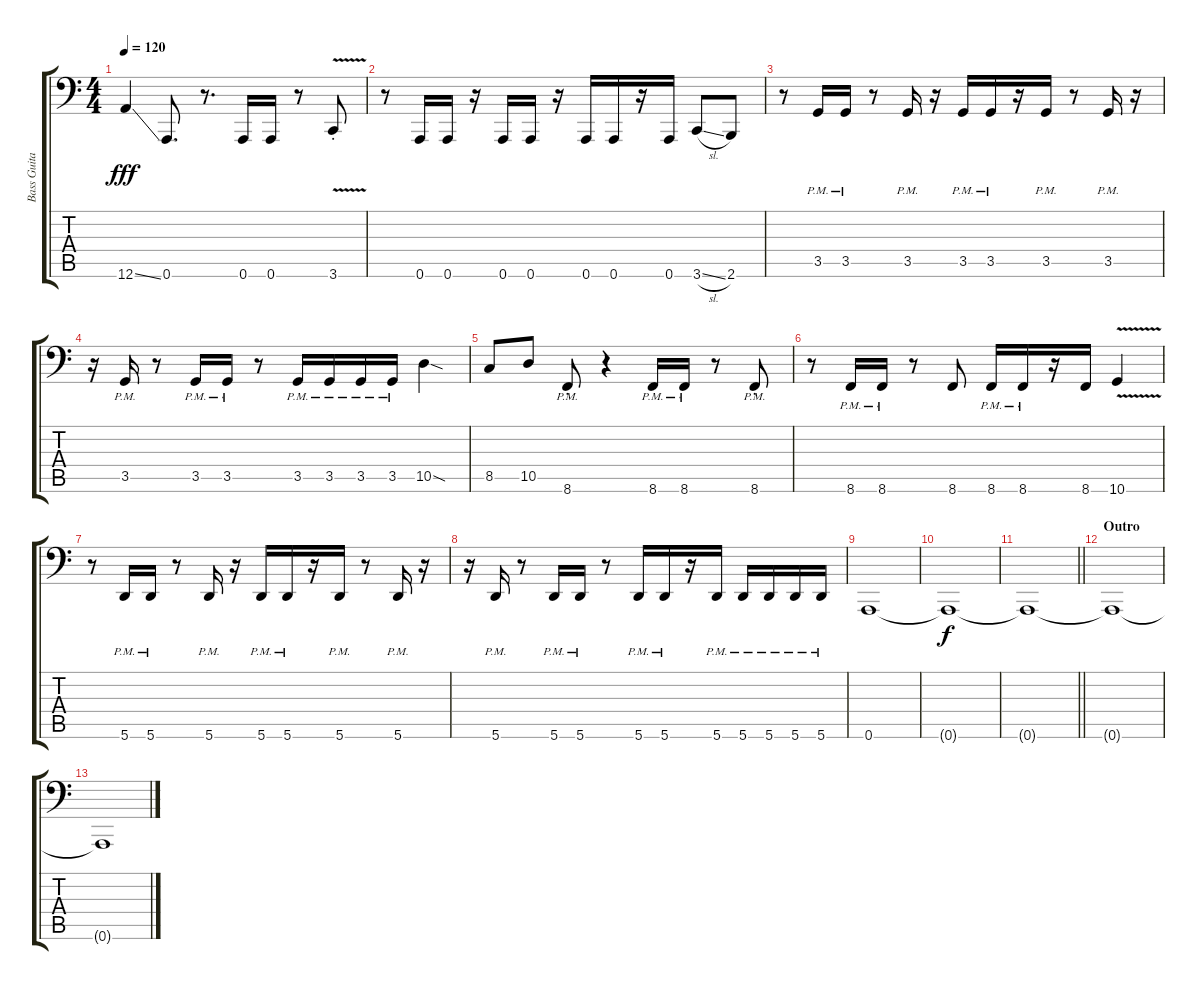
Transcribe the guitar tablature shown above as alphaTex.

\track ("Bass Guitar" "Bass Guita") {instrument electricbassfinger}
\staff {score tabs}
\tuning (B2 Gb2 D2 A1 E1 A0) {hide}
\ts (4 4)
\tempo 120
\clef f4
\ks c
12.6{ss}.4{dy fff} 0.6.8{d} r.8{d} 0.6.16 0.6.16 r.8 3.6{v st}.8 |
r.8 0.6.16 0.6.16 r.16 0.6.16 0.6.16 r.16 0.6.16 0.6.16 r.16 0.6.16 3.6{sl}.8 2.6.8 |
r.8 3.5{pm}.16 3.5{pm}.16 r.8 3.5{pm}.16 r.16 3.5{pm}.16 3.5{pm}.16 r.16 3.5{pm}.16 r.8 3.5{pm}.16 r.16 |
r.16 3.5{pm}.16 r.8 3.5{pm}.16 3.5{pm}.16 r.8 3.5{pm}.16 3.5{pm}.16 3.5{pm}.16 3.5{pm}.16 10.5{sod}.4 |
8.5.8 10.5.8 8.6{pm st}.8 r.4 8.6{pm}.16 8.6{pm}.16 r.8 8.6{pm st}.8 |
r.8 8.6{pm}.16 8.6{pm}.16 r.8 8.6.8 8.6{pm}.16 8.6{pm}.16 r.16 8.6.16 10.6{v}.4 |
r.8 5.6{pm}.16 5.6{pm}.16 r.8 5.6{pm}.16 r.16 5.6{pm}.16 5.6{pm}.16 r.16 5.6{pm}.16 r.8 5.6{pm}.16 r.16 |
r.16 5.6{pm}.16 r.8 5.6{pm}.16 5.6{pm}.16 r.8 5.6{pm}.16 5.6{pm}.16 r.16 5.6{pm}.16 5.6{pm}.16 5.6{pm}.16 5.6{pm}.16 5.6{pm}.16 |
0.6.1{volume 0} |
0.6{t}.1{dy f} |
\barLineRight lightlight
0.6{t}.1 |
\section ("" "Outro")
0.6{t}.1 |
0.6{t}.1
